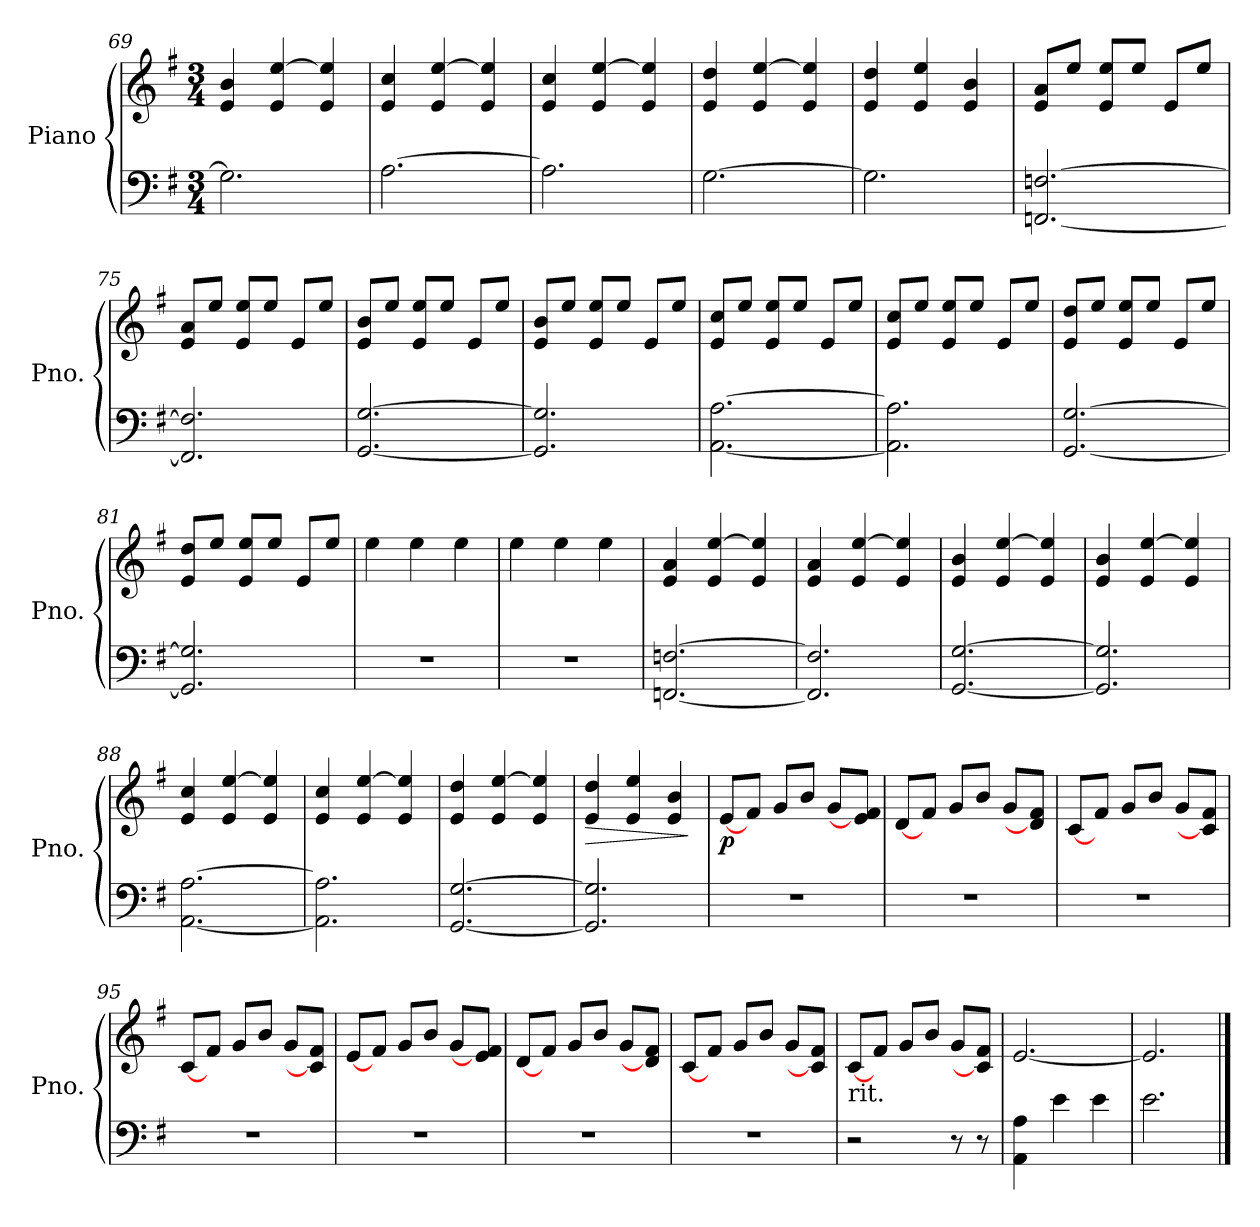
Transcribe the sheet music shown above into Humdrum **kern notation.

**kern	**kern	**dynam
*part1	*part1	*part1
*staff2	*staff1	*staff1/2
*I"Piano	*	*
*I'Pno.	*	*
*clefF4	*clefG2	*
*k[f#]	*k[f#]	*
*M3/4	*M3/4	*
=69	=69	=69
2.G\]	4e/ 4b/	.
.	4e/ [4ee/	.
.	4e/ 4ee/]	.
=70	=70	=70
[2.A\	4e/ 4cc/	.
.	4e/ [4ee/	.
.	4e/ 4ee/]	.
=71	=71	=71
2.A\]	4e/ 4cc/	.
.	4e/ [4ee/	.
.	4e/ 4ee/]	.
=72	=72	=72
[2.G\	4e/ 4dd/	.
.	4e/ [4ee/	.
.	4e/ 4ee/]	.
=73	=73	=73
2.G\]	4e/ 4dd/	.
.	4e/ 4ee/	.
.	4e/ 4b/	.
=74	=74	=74
[2.FFn/ [2.Fn/	8e/ 8a/L	.
.	8ee/J	.
.	8e/ 8ee/L	.
.	8ee/J	.
.	8e/L	.
.	8ee/J	.
=75	=75	=75
2.FF/] 2.F/]	8e/ 8a/L	.
.	8ee/J	.
.	8e/ 8ee/L	.
.	8ee/J	.
.	8e/L	.
.	8ee/J	.
=76	=76	=76
[2.GG/ [2.G/	8e/ 8b/L	.
.	8ee/J	.
.	8e/ 8ee/L	.
.	8ee/J	.
.	8e/L	.
.	8ee/J	.
!!LO:LB:g=z
=77	=77	=77
2.GG/] 2.G/]	8e/ 8b/L	.
.	8ee/J	.
.	8e/ 8ee/L	.
.	8ee/J	.
.	8e/L	.
.	8ee/J	.
=78	=78	=78
[2.AA\ [2.A\	8e/ 8cc/L	.
.	8ee/J	.
.	8e/ 8ee/L	.
.	8ee/J	.
.	8e/L	.
.	8ee/J	.
=79	=79	=79
2.AA\] 2.A\]	8e/ 8cc/L	.
.	8ee/J	.
.	8e/ 8ee/L	.
.	8ee/J	.
.	8e/L	.
.	8ee/J	.
=80	=80	=80
[2.GG/ [2.G/	8e/ 8dd/L	.
.	8ee/J	.
.	8e/ 8ee/L	.
.	8ee/J	.
.	8e/L	.
.	8ee/J	.
=81	=81	=81
2.GG/] 2.G/]	8e/ 8dd/L	.
.	8ee/J	.
.	8e/ 8ee/L	.
.	8ee/J	.
.	8e/L	.
.	8ee/J	.
=82	=82	=82
2.r	4ee\	.
.	4ee\	.
.	4ee\	.
=83	=83	=83
2.r	4ee\	.
.	4ee\	.
.	4ee\	.
=84	=84	=84
[2.FFn/ [2.Fn/	4e/ 4a/	.
.	4e/ [4ee/	.
.	4e/ 4ee/]	.
=85	=85	=85
2.FF/] 2.F/]	4e/ 4a/	.
.	4e/ [4ee/	.
.	4e/ 4ee/]	.
!!LO:PB:g=z
=86	=86	=86
[2.GG/ [2.G/	4e/ 4b/	.
.	4e/ [4ee/	.
.	4e/ 4ee/]	.
=87	=87	=87
2.GG/] 2.G/]	4e/ 4b/	.
.	4e/ [4ee/	.
.	4e/ 4ee/]	.
=88	=88	=88
[2.AA\ [2.A\	4e/ 4cc/	.
.	4e/ [4ee/	.
.	4e/ 4ee/]	.
=89	=89	=89
2.AA\] 2.A\]	4e/ 4cc/	.
.	4e/ [4ee/	.
.	4e/ 4ee/]	.
=90	=90	=90
[2.GG/ [2.G/	4e/ 4dd/	.
.	4e/ [4ee/	.
.	4e/ 4ee/]	.
=91	=91	=91
!	!	!LO:HP:b
2.GG/] 2.G/]	4e/ 4dd/	>
.	4e/ 4ee/	.
.	4e/ 4b/	.
.	.	]
=92	=92	=92
!	!	!LO:DY:b
2.r	[8e/L	p
.	8f#/J	.
.	8g/L	.
.	8b/J	.
.	8g/L	.
.	8e/] 8f#/J	.
=93	=93	=93
2.r	[8d/L	.
.	8f#/J	.
.	8g/L	.
.	8b/J	.
.	8g/L	.
.	8d/] 8f#/J	.
=94	=94	=94
2.r	[8c/L	.
.	8f#/J	.
.	8g/L	.
.	8b/J	.
.	8g/L	.
.	8c/] 8f#/J	.
!!LO:LB:g=z
=95	=95	=95
2.r	[8c/L	.
.	8f#/J	.
.	8g/L	.
.	8b/J	.
.	8g/L	.
.	8c/] 8f#/J	.
=96	=96	=96
2.r	[8e/L	.
.	8f#/J	.
.	8g/L	.
.	8b/J	.
.	8g/L	.
.	8e/] 8f#/J	.
=97	=97	=97
2.r	[8d/L	.
.	8f#/J	.
.	8g/L	.
.	8b/J	.
.	8g/L	.
.	8d/] 8f#/J	.
=98	=98	=98
2.r	[8c/L	.
.	8f#/J	.
.	8g/L	.
.	8b/J	.
.	8g/L	.
.	8c/] 8f#/J	.
=99	=99	=99
!	!LO:TX:b:t=rit.	!
2r	[8c/L	.
.	8f#/J	.
.	8g/L	.
.	8b/J	.
8r	8g/L	.
8r	8c/] 8f#/J	.
=100	=100	=100
4AA\ 4A\	[2.e/	.
4e\	.	.
4e\	.	.
=101	=101	=101
2.e\	2.e/]	.
==	==	==
*-	*-	*-
